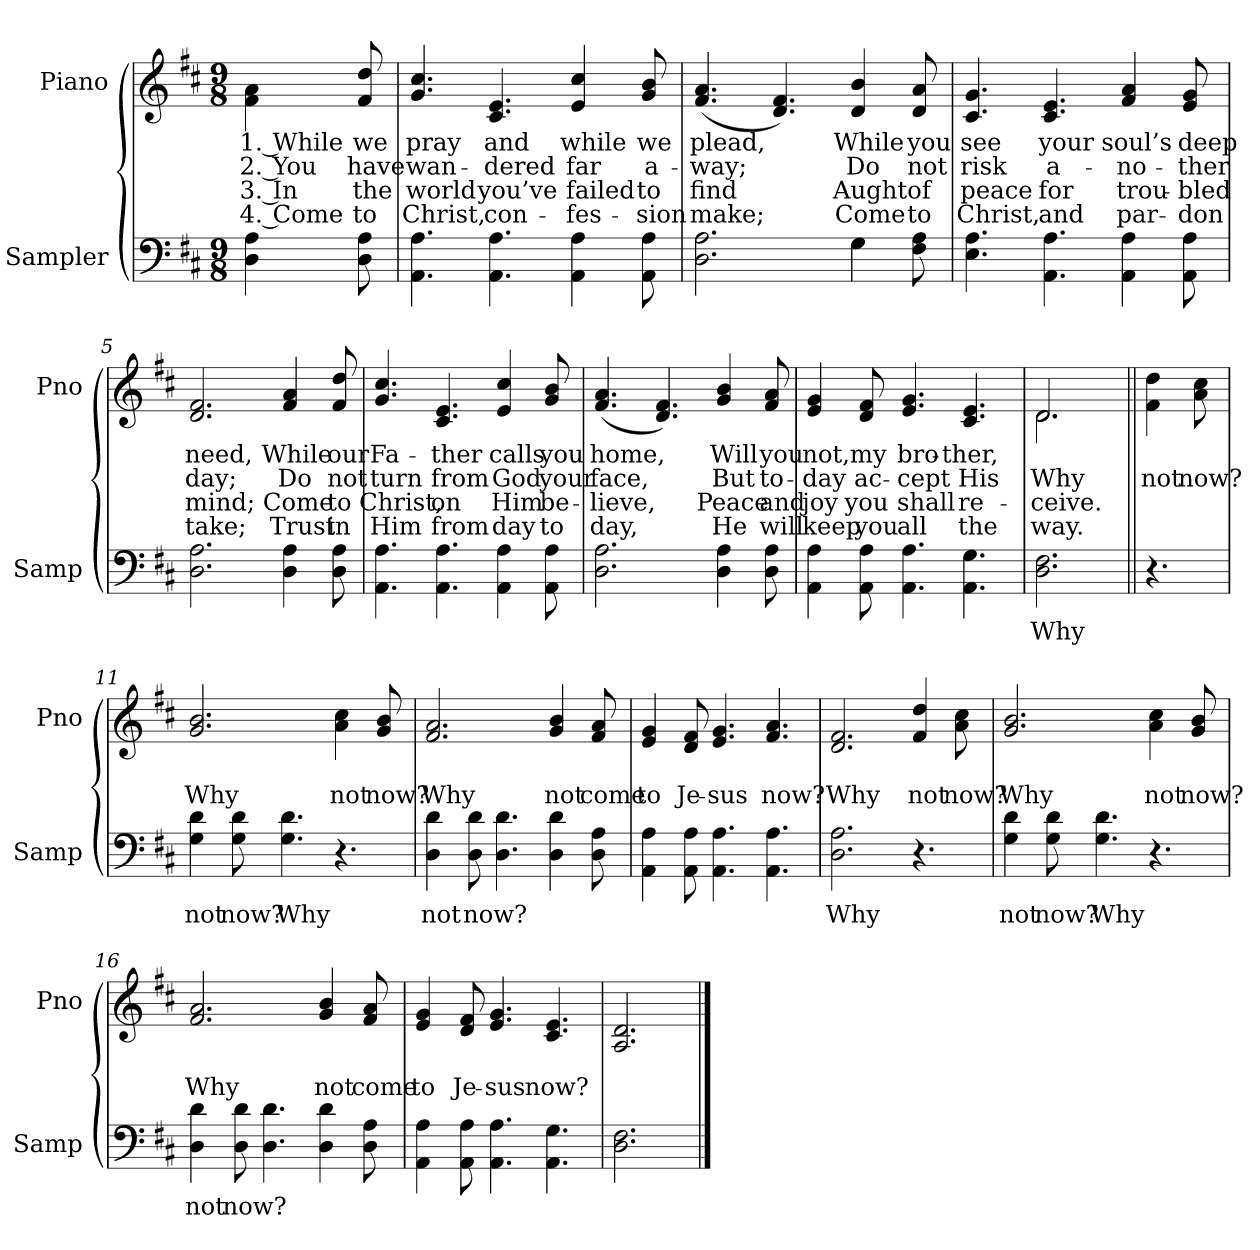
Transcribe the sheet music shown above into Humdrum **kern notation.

**kern	**text	**kern	**text	**text	**text	**text
*part2	*part2	*part1	*part1	*part1	*part1	*part1
*staff2	*staff2	*staff1	*staff1	*staff1	*staff1	*staff1
*I"Sampler	*	*I"Piano	*	*	*	*
*I'Samp	*	*I'Pno	*	*	*	*
*clefF4	*	*clefG2	*	*	*	*
*k[f#c#]	*	*k[f#c#]	*	*	*	*
*D:	*	*D:	*	*	*	*
*M9/8	*	*M9/8	*	*	*	*
=1	=1	=1	=1	=1	=1	=1
4D 4A	.	4f#\ 4a\	1. While	2. You	3. In	4. Come
8D 8A	.	8f# 8dd	we	have	the	to
=2	=2	=2	=2	=2	=2	=2
4.AA 4.A	.	4.g 4.cc#	pray	wan-	world	Christ,
4.AA 4.A	.	4.c# 4.e	and	-dered	you’ve	con-
4AA 4A	.	4e 4cc#	while	far	failed	-fes-
8AA 8A	.	8g 8b	we	a-	to	-sion
=3	=3	=3	=3	=3	=3	=3
*^	*	*	*	*	*	*
2.D 2.A	2.ryy	.	(4.f# 4.a	plead,	-way;	find	make;
.	.	.	4.d 4.f#)	.	.	.	.
4G\	4G	.	4d 4b	While	Do	Aught	Come
8F# 8A	8ryy	.	8d 8a	you	not	of	to
*v	*v	*	*	*	*	*	*
=4	=4	=4	=4	=4	=4	=4
4.E 4.A	.	4.c# 4.g	see	risk	peace	Christ,
4.AA 4.A	.	4.c# 4.e	your	a-	for	and
4AA 4A	.	4f# 4a	soul’s	-no-	trou-	par-
8AA 8A	.	8e 8g	deep	-ther	-bled	-don
=5	=5	=5	=5	=5	=5	=5
2.D 2.A	.	2.d 2.f#	need,	day;	mind;	take;
4D 4A	.	4f# 4a	While	Do	Come	Trust
8D 8A	.	8f# 8dd	our	not	to	in
=6	=6	=6	=6	=6	=6	=6
4.AA 4.A	.	4.g 4.cc#	Fa-	turn	Christ,	Him
4.AA 4.A	.	4.c# 4.e	-ther	from	on	from
4AA 4A	.	4e 4cc#	calls	God	Him	day
8AA 8A	.	8g 8b	you	your	be-	to
=7	=7	=7	=7	=7	=7	=7
2.D 2.A	.	(4.f# 4.a	home,	face,	-lieve,	day,
.	.	4.d 4.f#)	.	.	.	.
4D 4A	.	4g 4b	Will	But	Peace	He
8D 8A	.	8f# 8a	you	to-	and	will
=8	=8	=8	=8	=8	=8	=8
4AA 4A	.	4e 4g	not,	-day	joy	keep
8AA 8A	.	8d 8f#	my	ac-	you	you
4.AA 4.A	.	4.e 4.g	bro-	-cept	shall	all
4.AA 4.G	.	4.c# 4.e	-ther,	His	re-	the
=9	=9	=9	=9	=9	=9	=9
*	*	*^	*	*	*	*
2.D 2.F#	Why	2.d/	2.d	.	Why	-ceive.	way.
=10||	=10||	=10||	=10||	=10||	=10||	=10||	=10||
!	!	!LO:TX:t=Refrain	!	!	!	!	!
*	*	*v	*v	*	*	*	*
4.r	.	4f#\ 4dd\	.	not	.	.
.	.	8a 8cc#	.	now?	.	.
=11	=11	=11	=11	=11	=11	=11
4G 4d	not	2.g 2.b	.	Why	.	.
8G 8d	now?	.	.	.	.	.
4.G 4.d	Why	.	.	.	.	.
4.r	.	4a 4cc#	.	not	.	.
.	.	8g 8b	.	now?	.	.
=12	=12	=12	=12	=12	=12	=12
4D 4d	not	2.f# 2.a	.	Why	.	.
8D 8d	now?	.	.	.	.	.
4.D 4.d	.	.	.	.	.	.
4D 4d	.	4g 4b	.	not	.	.
8D 8A	.	8f# 8a	.	come	.	.
=13	=13	=13	=13	=13	=13	=13
4AA 4A	.	4e 4g	.	to	.	.
8AA 8A	.	8d 8f#	.	Je-	.	.
4.AA 4.A	.	4.e 4.g	.	-sus	.	.
4.AA 4.A	.	4.f# 4.a	.	now?	.	.
=14	=14	=14	=14	=14	=14	=14
2.D 2.A	Why	2.d 2.f#	.	Why	.	.
4.r	.	4f# 4dd	.	not	.	.
.	.	8a 8cc#	.	now?	.	.
=15	=15	=15	=15	=15	=15	=15
4G 4d	not	2.g 2.b	.	Why	.	.
8G 8d	now?	.	.	.	.	.
4.G 4.d	Why	.	.	.	.	.
4.r	.	4a 4cc#	.	not	.	.
.	.	8g 8b	.	now?	.	.
=16	=16	=16	=16	=16	=16	=16
4D 4d	not	2.f# 2.a	.	Why	.	.
8D 8d	now?	.	.	.	.	.
4.D 4.d	.	.	.	.	.	.
4D 4d	.	4g 4b	.	not	.	.
8D 8A	.	8f# 8a	.	come	.	.
=17	=17	=17	=17	=17	=17	=17
4AA 4A	.	4e 4g	.	to	.	.
8AA 8A	.	8d 8f#	.	Je-	.	.
4.AA 4.A	.	4.e 4.g	.	-sus	.	.
4.AA 4.G	.	4.c# 4.e	.	now?	.	.
=18	=18	=18	=18	=18	=18	=18
2.D 2.F#	.	2.A 2.d	.	.	.	.
==	==	==	==	==	==	==
*-	*-	*-	*-	*-	*-	*-
